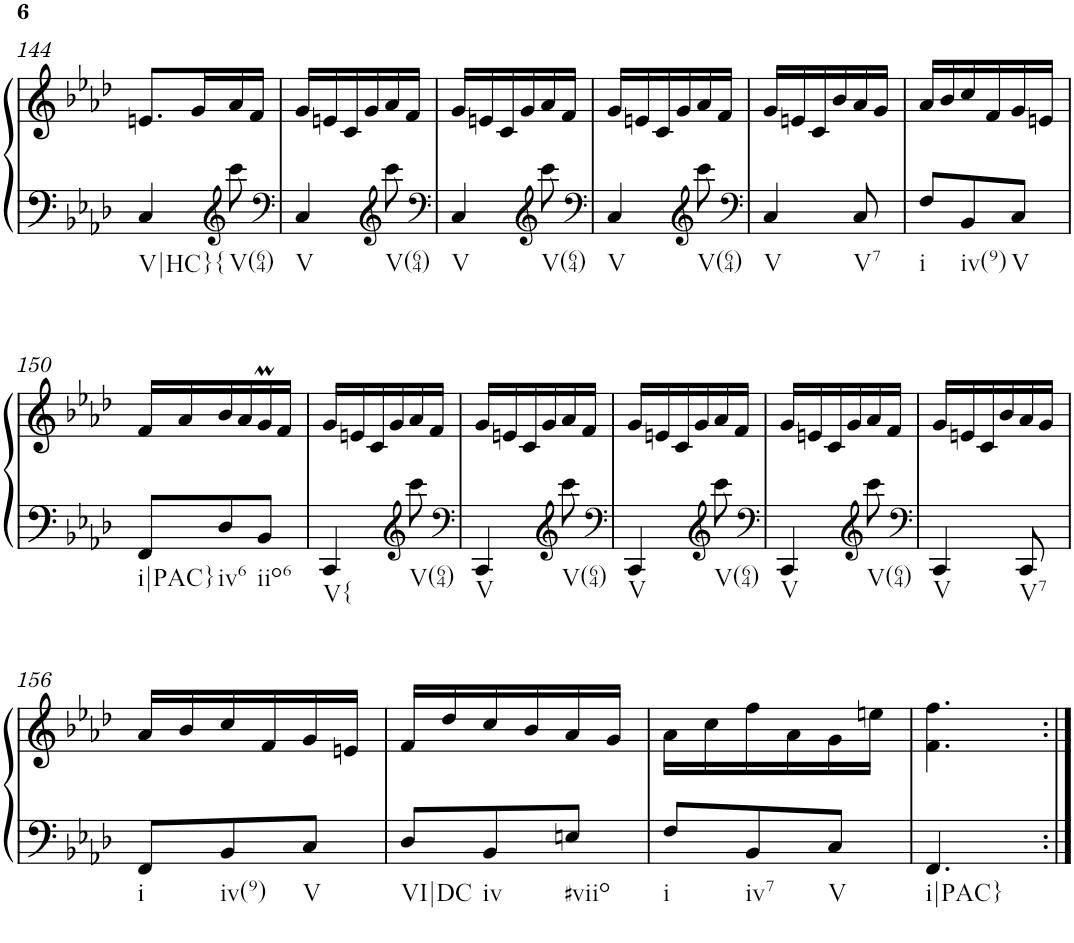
**kern	**kern
*part1	*part1
*staff2	*staff1
*I"Piano	*
*I'Pno	*
!!LO:PB:g=z
*clefF4	*clefG2
*k[b-e-a-d-]	*k[b-e-a-d-]
*f:	*f:
*M3/8	*M3/8
=144	=144
!LO:TX:b:t=V|HC}{	!
4C/	8.en/L
.	16g/L
*clefG2	*
!LO:TX:b:t=V(64)	!
8ccc\	16a-/
.	16f/JJ
=145	=145
*clefF4	*
!LO:TX:b:t=V	!
4C/	16g/LL
.	16en/
.	16c/
.	16g/
*clefG2	*
!LO:TX:b:t=V(64)	!
8ccc\	16a-/
.	16f/JJ
=146	=146
*clefF4	*
!LO:TX:b:t=V	!
4C/	16g/LL
.	16en/
.	16c/
.	16g/
*clefG2	*
!LO:TX:b:t=V(64)	!
8ccc\	16a-/
.	16f/JJ
=147	=147
*clefF4	*
!LO:TX:b:t=V	!
4C/	16g/LL
.	16en/
.	16c/
.	16g/
*clefG2	*
!LO:TX:b:t=V(64)	!
8ccc\	16a-/
.	16f/JJ
=148	=148
*clefF4	*
!LO:TX:b:t=V	!
4C/	16g/LL
.	16en/
.	16c/
.	16b-/
!LO:TX:b:t=V7	!
8C/	16a-/
.	16g/JJ
=149	=149
!LO:TX:b:t=i	!
8F/L	16a-/LL
.	16b-/
!LO:TX:b:t=iv(9)	!
8BB-/	16cc/
.	16f/
!LO:TX:b:t=V	!
8C/J	16g/
.	16en/JJ
!!LO:LB:g=z
=150	=150
!LO:TX:b:t=i|PAC}	!
8FF/L	16f/LL
.	16a-/
!LO:TX:b:t=iv6	!
8D-/	16b-/
.	16a-/
!LO:TX:b:t=iio6	!
8BB-/J	16gm/
.	16f/JJ
=151	=151
!LO:TX:b:t=V{	!
4CC/	16g/LL
.	16en/
.	16c/
.	16g/
*clefG2	*
!LO:TX:b:t=V(64)	!
8ccc\	16a-/
.	16f/JJ
=152	=152
*clefF4	*
!LO:TX:b:t=V	!
4CC/	16g/LL
.	16en/
.	16c/
.	16g/
*clefG2	*
!LO:TX:b:t=V(64)	!
8ccc\	16a-/
.	16f/JJ
=153	=153
*clefF4	*
!LO:TX:b:t=V	!
4CC/	16g/LL
.	16en/
.	16c/
.	16g/
*clefG2	*
!LO:TX:b:t=V(64)	!
8ccc\	16a-/
.	16f/JJ
=154	=154
*clefF4	*
!LO:TX:b:t=V	!
4CC/	16g/LL
.	16en/
.	16c/
.	16g/
*clefG2	*
!LO:TX:b:t=V(64)	!
8ccc\	16a-/
.	16f/JJ
=155	=155
*clefF4	*
!LO:TX:b:t=V	!
4CC/	16g/LL
.	16en/
.	16c/
.	16b-/
!LO:TX:b:t=V7	!
8CC/	16a-/
.	16g/JJ
!!LO:LB:g=z
=156	=156
!LO:TX:b:t=i	!
8FF/L	16a-/LL
.	16b-/
!LO:TX:b:t=iv(9)	!
8BB-/	16cc/
.	16f/
!LO:TX:b:t=V	!
8C/J	16g/
.	16en/JJ
=157	=157
!LO:TX:b:t=VI|DC	!
8D-/L	16f/LL
.	16dd-/
!LO:TX:b:t=iv	!
8BB-/	16cc/
.	16b-/
!LO:TX:b:t=#viio	!
8En/J	16a-/
.	16g/JJ
=158	=158
!LO:TX:b:t=i	!
8F/L	16a-\LL
.	16cc\
!LO:TX:b:t=iv7	!
8BB-/	16ff\
.	16a-\
!LO:TX:b:t=V	!
8C/J	16g\
.	16een\JJ
=159	=159
!LO:TX:b:t=i|PAC}	!
4.FF/	4.f\ 4.ff\
=:|!	=:|!
*-	*-
